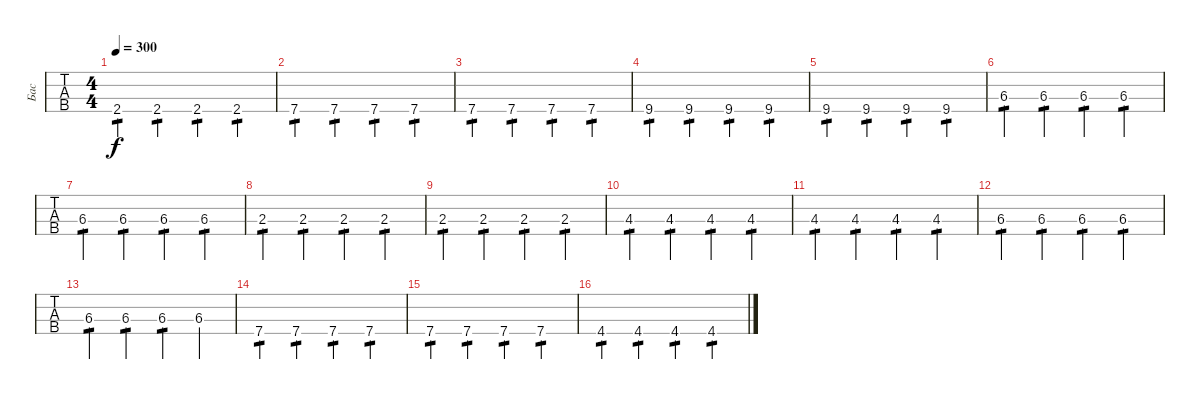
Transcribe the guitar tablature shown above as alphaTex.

\track ("Бас" "Бас") {instrument electricbassfinger}
\staff {tabs}
\tuning (G2 D2 A1 E1) {hide}
\ts (4 4)
\tempo 300
\clef f4
\ks c
2.4.4{tp 1 dy f} 2.4.4{tp 1} 2.4.4{tp 1} 2.4.4{tp 1} |
7.4.4{tp 1} 7.4.4{tp 1} 7.4.4{tp 1} 7.4.4{tp 1} |
7.4.4{tp 1} 7.4.4{tp 1} 7.4.4{tp 1} 7.4.4{tp 1} |
9.4.4{tp 1} 9.4.4{tp 1} 9.4.4{tp 1} 9.4.4{tp 1} |
9.4.4{tp 1} 9.4.4{tp 1} 9.4.4{tp 1} 9.4.4{tp 1} |
6.3.4{tp 1} 6.3.4{tp 1} 6.3.4{tp 1} 6.3.4{tp 1} |
6.3.4{tp 1} 6.3.4{tp 1} 6.3.4{tp 1} 6.3.4{tp 1} |
2.3.4{tp 1} 2.3.4{tp 1} 2.3.4{tp 1} 2.3.4{tp 1} |
2.3.4{tp 1} 2.3.4{tp 1} 2.3.4{tp 1} 2.3.4{tp 1} |
4.3.4{tp 1} 4.3.4{tp 1} 4.3.4{tp 1} 4.3.4{tp 1} |
4.3.4{tp 1} 4.3.4{tp 1} 4.3.4{tp 1} 4.3.4{tp 1} |
6.3.4{tp 1} 6.3.4{tp 1} 6.3.4{tp 1} 6.3.4{tp 1} |
6.3.4{tp 1} 6.3.4{tp 1} 6.3.4{tp 1} 6.3.4 |
7.4.4{tp 1} 7.4.4{tp 1} 7.4.4{tp 1} 7.4.4{tp 1} |
7.4.4{tp 1} 7.4.4{tp 1} 7.4.4{tp 1} 7.4.4{tp 1} |
4.4.4{tp 1} 4.4.4{tp 1} 4.4.4{tp 1} 4.4.4{tp 1}
